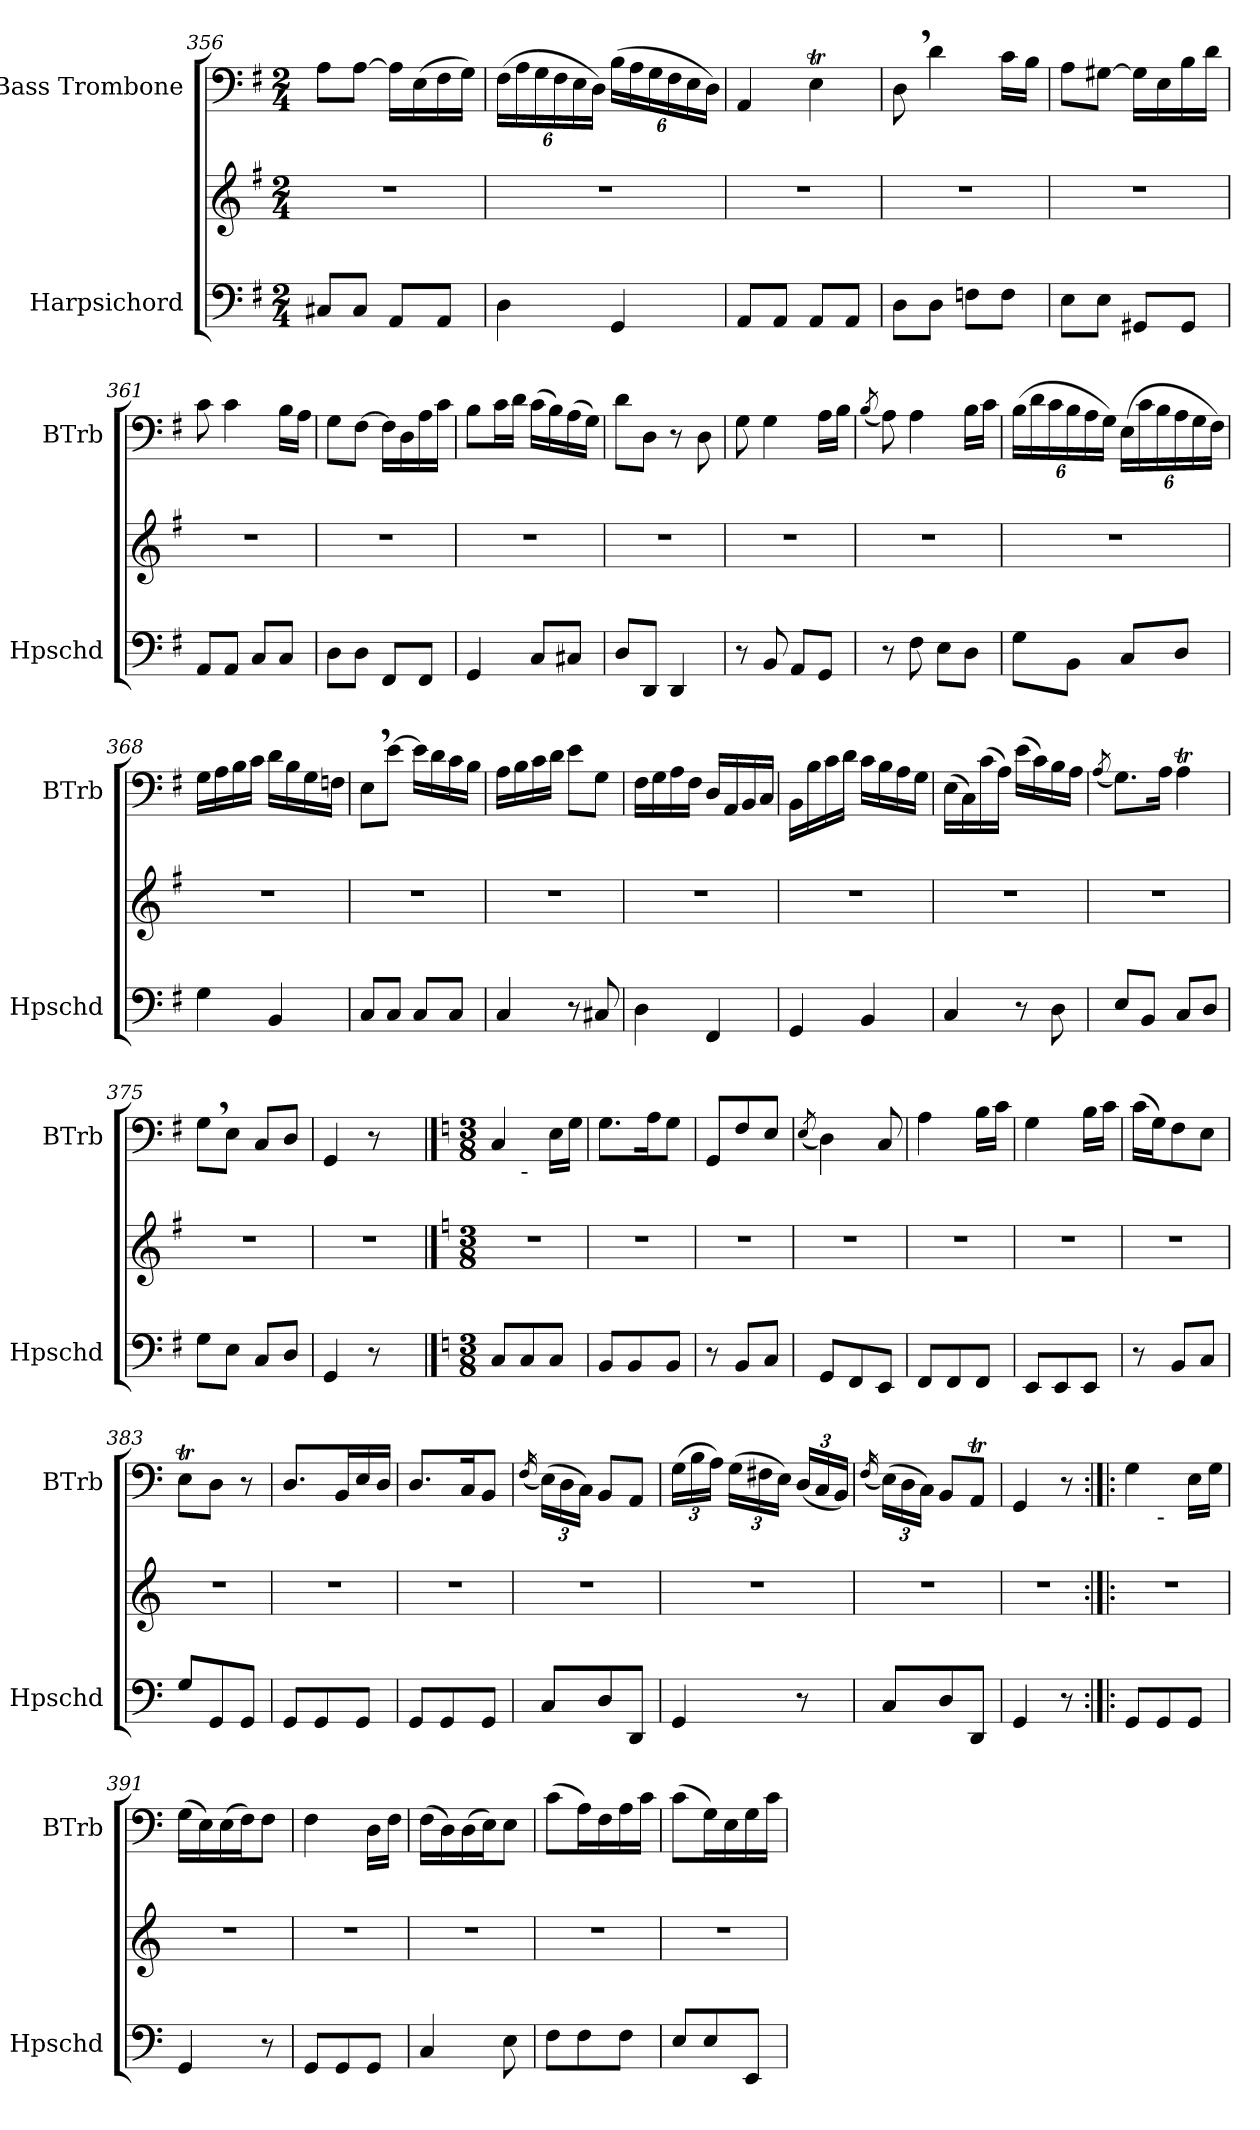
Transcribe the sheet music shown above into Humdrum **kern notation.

**kern	**kern	**kern
*part2	*part2	*part1
*staff3	*staff2	*staff1
*I"Harpsichord	*	*I"Bass Trombone
*I'Hpschd	*	*I'BTrb
!!LO:LB:g=z
*clefF4	*clefG2	*clefF4
*k[f#]	*k[f#]	*k[f#]
*G:	*G:	*G:
*M2/4	*M2/4	*M2/4
=356	=356	=356
8C#X/L	2r	8A\L
8C#/J	.	[8A\J
8AA/L	.	16A\LL]
.	.	(>16E\
8AA/J	.	16F#\
.	.	16G\JJ)
=357	=357	=357
*	*	*Xbrackettup
4D\	2r	(>24F#\LL
.	.	24A\
.	.	24G\
.	.	24F#\
.	.	24E\
.	.	24D\JJ)
4GG/	.	(>24B\LL
.	.	24A\
.	.	24G\
.	.	24F#\
.	.	24E\
.	.	24D\JJ)
=358	=358	=358
8AA/L	2r	4AA/
8AA/J	.	.
8AA/L	.	4ET\
8AA/J	.	.
=359	=359	=359
8D\L	2r	8D,>\
8D\J	.	4d\
8Fn\L	.	.
8F\J	.	16c\LL
.	.	16B\JJ
=360	=360	=360
8E\L	2r	8A\L
8E\J	.	[8G#X\J
8GG#X/L	.	16G#\LL]
.	.	16E\
8GG#/J	.	16B\
.	.	16d\JJ
=361	=361	=361
8AA/L	2r	8c\
8AA/J	.	4c\
8C/L	.	.
8C/J	.	16B\LL
.	.	16A\JJ
!!LO:PB:g=z
=362	=362	=362
8D\L	2r	8G\L
8D\J	.	[8F#\J
8FF#/L	.	16F#\LL]
.	.	16D\
8FF#/J	.	16A\
.	.	16c\JJ
=363	=363	=363
4GG/	2r	8B\L
.	.	16c\L
.	.	16d\JJ
8C/L	.	(>16c\LL
.	.	16B\)
8C#X/J	.	(>16A\
.	.	16G\JJ)
=364	=364	=364
8D/L	2r	8d\L
8DD/J	.	8D\J
4DD/	.	8r
.	.	8D\
=365	=365	=365
8r	2r	8G\
8BB/	.	4G\
8AA/L	.	.
8GG/J	.	16A\LL
.	.	16B\JJ
=366	=366	=366
.	.	(<8qB/
8r	2r	8A\)
8F#\	.	4A\
8E\L	.	.
8D\J	.	16B\LL
.	.	16c\JJ
!!LO:LB:g=z
=367	=367	=367
8G\L	2r	(>24B\LL
.	.	24d\
.	.	24c\
8BB\J	.	24B\
.	.	24A\
.	.	24G\JJ)
8C/L	.	(>24E\LL
.	.	24c\
.	.	24B\
8D/J	.	24A\
.	.	24G\
.	.	24F#\JJ)
=368	=368	=368
4G\	2r	16G\LL
.	.	16A\
.	.	16B\
.	.	16c\JJ
4BB/	.	16d\LL
.	.	16B\
.	.	16G\
.	.	16Fn\JJ
=369	=369	=369
8C/L	2r	8E,>\L
8C/J	.	[8e\J
8C/L	.	16e\LL]
.	.	16d\
8C/J	.	16c\
.	.	16B\JJ
=370	=370	=370
4C/	2r	16A\LL
.	.	16B\
.	.	16c\
.	.	16d\JJ
8r	.	8e\L
8C#X/	.	8G\J
=371	=371	=371
4D\	2r	16F#\LL
.	.	16G\
.	.	16A\
.	.	16F#\JJ
4FF#/	.	16D/LL
.	.	16AA/
.	.	16BB/
.	.	16C/JJ
!!LO:LB:g=z
=372	=372	=372
4GG/	2r	16BB\LL
.	.	16B\
.	.	16c\
.	.	16d\JJ
4BB/	.	16c\LL
.	.	16B\
.	.	16A\
.	.	16G\JJ
=373	=373	=373
4C/	2r	(>16E\LL
.	.	16C\)
.	.	(>16c\
.	.	16A\JJ)
8r	.	(>16e\LL
.	.	16c\)
8D\	.	16B\
.	.	16A\JJ
=374	=374	=374
.	.	(<8qA/
8E/L	2r	8.G\L)
8BB/J	.	.
.	.	16A\Jk
8C/L	.	4AT\
8D/J	.	.
=375	=375	=375
8G\L	2r	8G,>\L
8E\J	.	8E\J
8C/L	.	8C/L
8D/J	.	8D/J
=376	=376	=376
4GG/	2r	4GG/
8r	.	8r
8ryy	.	8ryy
!!LO:LB:g=z
==376X15	==376X15	==376X15
*k[]	*k[]	*k[]
*C:	*C:	*C:
*M3/8	*M3/8	*M3/8
!	!	!LO:TX:a:B:t=Menuetto
*	*	*^
8C/L	4.r	4C/	8ryy
!	!	!	!LO:TX:b:t=-
8C/	.	.	4ryy
8C/J	.	16E\LL	.
.	.	16G\JJ	.
*	*	*v	*v
=377	=377	=377
8BB/L	4.r	8.G\L
8BB/	.	.
.	.	16A\k
8BB/J	.	8G\J
=378	=378	=378
8r	4.r	8GG/L
8BB/L	.	8F/
8C/J	.	8E/J
=379	=379	=379
.	.	(<8qE/
8GG/L	4.r	4D\)
8FF/	.	.
8EE/J	.	8C/
=380	=380	=380
8FF/L	4.r	4A\
8FF/	.	.
8FF/J	.	16B\LL
.	.	16c\JJ
=381	=381	=381
8EE/L	4.r	4G\
8EE/	.	.
8EE/J	.	16B\LL
.	.	16c\JJ
=382	=382	=382
8r	4.r	(>16c\LL
.	.	16G\J)
8BB/L	.	8F\
8C/J	.	8E\J
!!LO:PB:g=z
=383	=383	=383
8G/L	4.r	8Et\L
8GG/	.	8D\J
8GG/J	.	8r
=384	=384	=384
8GG/L	4.r	8.D/L
8GG/	.	.
.	.	16BB/L
8GG/J	.	16E/
.	.	16D/JJ
=385	=385	=385
8GG/L	4.r	8.D/L
8GG/	.	.
.	.	16C/k
8GG/J	.	8BB/J
=386	=386	=386
.	.	(<16qF/
8C/L	4.r	(>24E\LL)
.	.	24D\
.	.	24C\JJ)
8D/	.	8BB/L
8DD/J	.	8AA/J
=387	=387	=387
4GG/	4.r	(>24G\LL
.	.	24B\
.	.	24A\JJ)
.	.	(>24G\LL
.	.	24F#X\
.	.	24E\JJ)
8r	.	(<24D/LL
.	.	24C/
.	.	24BB/JJ)
=388	=388	=388
.	.	(<16qF/
8C/L	4.r	(>24E\LL)
.	.	24D\
.	.	24C\JJ)
8D/	.	8BB/L
8DD/J	.	8AAT/J
=389	=389	=389
4GG/	4.r	4GG/
8r	.	8r
!!LO:LB:g=z
=390:|!|:	=390:|!|:	=390:|!|:
*	*	*^
8GG/L	4.r	4G\	8ryy
!	!	!	!LO:TX:b:t=-
8GG/	.	.	4ryy
8GG/J	.	16E\LL	.
.	.	16G\JJ	.
*	*	*v	*v
=391	=391	=391
4GG/	4.r	(>16G\LL
.	.	16E\)
.	.	(>16E\
.	.	16F\J)
8r	.	8F\J
=392	=392	=392
8GG/L	4.r	4F\
8GG/	.	.
8GG/J	.	16D\LL
.	.	16F\JJ
=393	=393	=393
4C/	4.r	(>16F\LL
.	.	16D\)
.	.	(>16D\
.	.	16E\J)
8E\	.	8E\J
=394	=394	=394
8F\L	4.r	(>8c\L
8F\	.	16A\L)
.	.	16F\
8F\J	.	16A\
.	.	16c\JJ
=395	=395	=395
8E/L	4.r	(>8c\L
8E/	.	16G\L)
.	.	16E\
8EE/J	.	16G\
.	.	16c\JJ
=	=	=
*-	*-	*-
